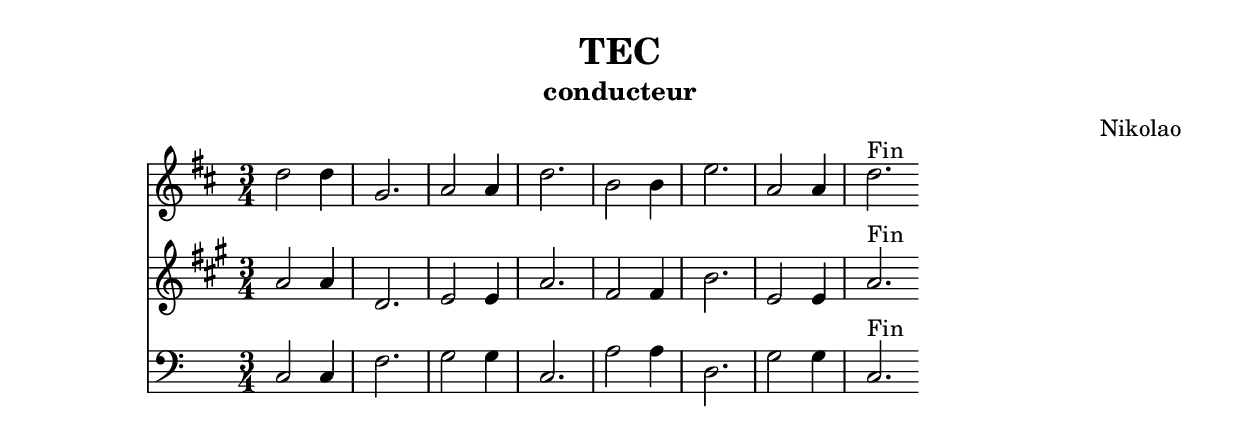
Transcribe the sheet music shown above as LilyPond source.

\header { title = "TEC"
			subtitle = "conducteur"
			composer = "Nikolao" }
\relative c'' << 
		\new Staff { 
			\key d \major
			\time 3/4
			\clef treble

		\bar "|:"d2 d4 | 
		g,2. | 
		a2 a4 | 
		d2. |
		b2 b4 |
		e2. |
		a,2 a4 |
		d2.^\markup { Fin } \bar ":|" } 

		\new Staff { 
			\key a \major
			\time 3/4
			\clef treble

		\bar "|:" a2 a4 |
		d,2. |
		e2 e4 |
		a2. |
		fis2 fis4 |
		b2. |
		e,2 e4 |
		a2.^\markup { Fin } \bar ":|" } 

		\new Staff {
		\key c \major
			\time 3/4 
			\clef bass

		\bar "|:" c,,2 c4 | 
		f2. | 
		g2 g4 | 
		c,2. | 
		a'2 a4 | 
		d,2. | 
		g2 g4 | 
		c,2.^\markup { Fin } \bar ":|" } 
>>

